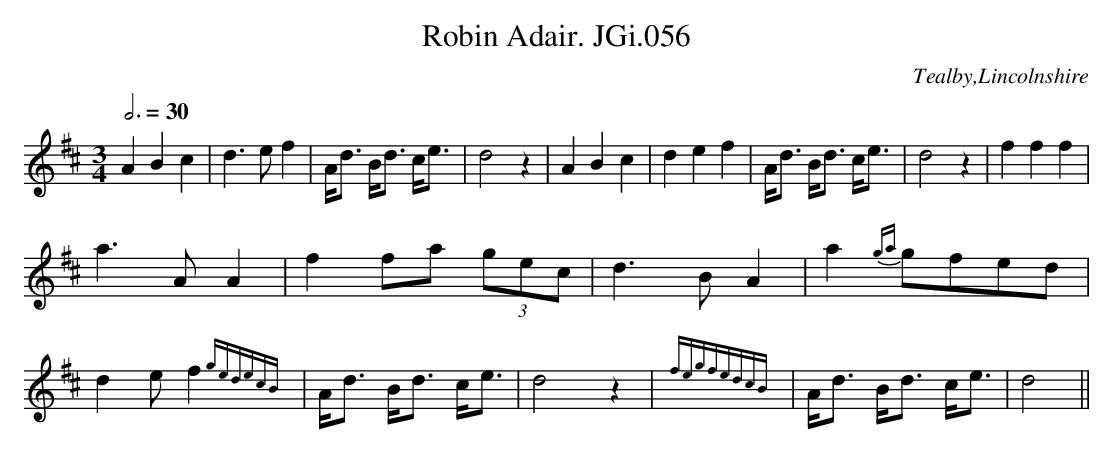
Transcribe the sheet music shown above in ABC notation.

X:1
T:Robin Adair. JGi.056
L:1/8
M:3/4
O:Tealby,Lincolnshire
O:Tealby,Lincolnshire
Q:3/4=30
K:D
A2B2c2|d3ef2|A<d B<d c<e|d4z2|A2B2c2|d2e2f2|A<d B<d c<e|d4z2|f2f2f2|
a3AA2|f2fa (3gec|d3BA2|a2{ga}gfed|d2ef2{gedecB}|A<d B<d c<e|d4z2|{fegfedcB}|A<d B<d c<e|d4||
